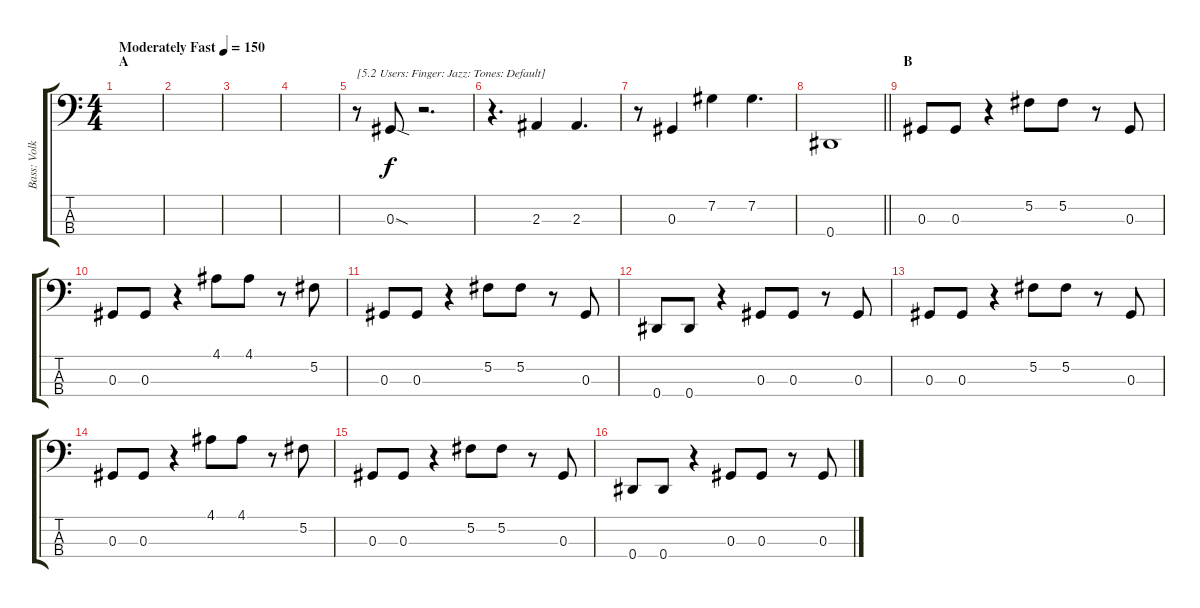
\track ("Bass: Volker" "Bass: Volk") {instrument electricbassfinger}
\staff {score tabs}
\tuning (Gb2 Db2 Ab1 Eb1) {hide}
\ts (4 4)
\section ("" "A")
\tempo (150 "Moderately Fast")
\clef f4
\ks c
|
|
|
|
r.8{txt "[5.2 Users: Finger: Jazz: Tones: Default]"} 0.3{sod}.8 r.2{d} |
r.4{d} 2.3.4 2.3.4{d} |
r.8 0.3.4 7.2.4 7.2.4{d} |
\barLineRight lightlight
0.4.1 |
\section ("" "B")
0.3.8{dy f} 0.3.8 r.4 5.2.8 5.2.8 r.8 0.3.8 |
0.3.8 0.3.8 r.4 4.1.8 4.1.8 r.8 5.2.8 |
0.3.8 0.3.8 r.4 5.2.8 5.2.8 r.8 0.3.8 |
0.4.8 0.4.8 r.4 0.3.8 0.3.8 r.8 0.3.8 |
0.3.8 0.3.8 r.4 5.2.8 5.2.8 r.8 0.3.8 |
0.3.8 0.3.8 r.4 4.1.8 4.1.8 r.8 5.2.8 |
0.3.8 0.3.8 r.4 5.2.8 5.2.8 r.8 0.3.8 |
0.4.8 0.4.8 r.4 0.3.8 0.3.8 r.8 0.3.8
